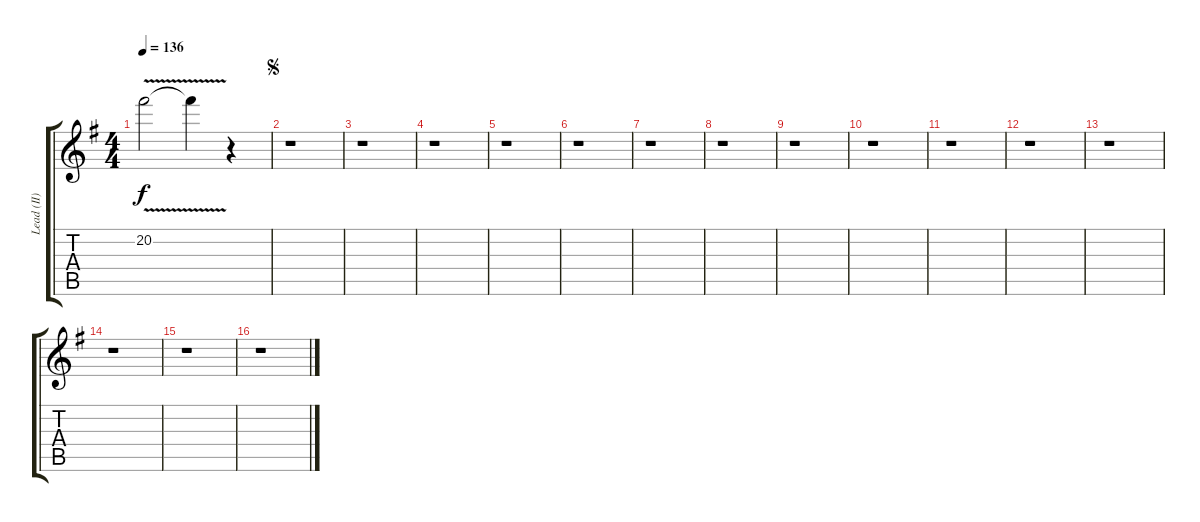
\track ("Lead (II)" "Lead (II)") {instrument overdrivenguitar}
\staff {score tabs}
\tuning (Eb4 Bb3 Gb3 Db3 Ab2 Eb2) {hide}
\ts (4 4)
\tempo 136
\clef g2
\ks g
20.2{v t}.2{dy f} 20.2{v t}.4 r.4 |
\jump segno
r.1 |
r.1 |
r.1 |
r.1 |
r.1 |
r.1 |
r.1 |
r.1 |
r.1 |
r.1 |
r.1 |
r.1 |
r.1 |
r.1 |
r.1
